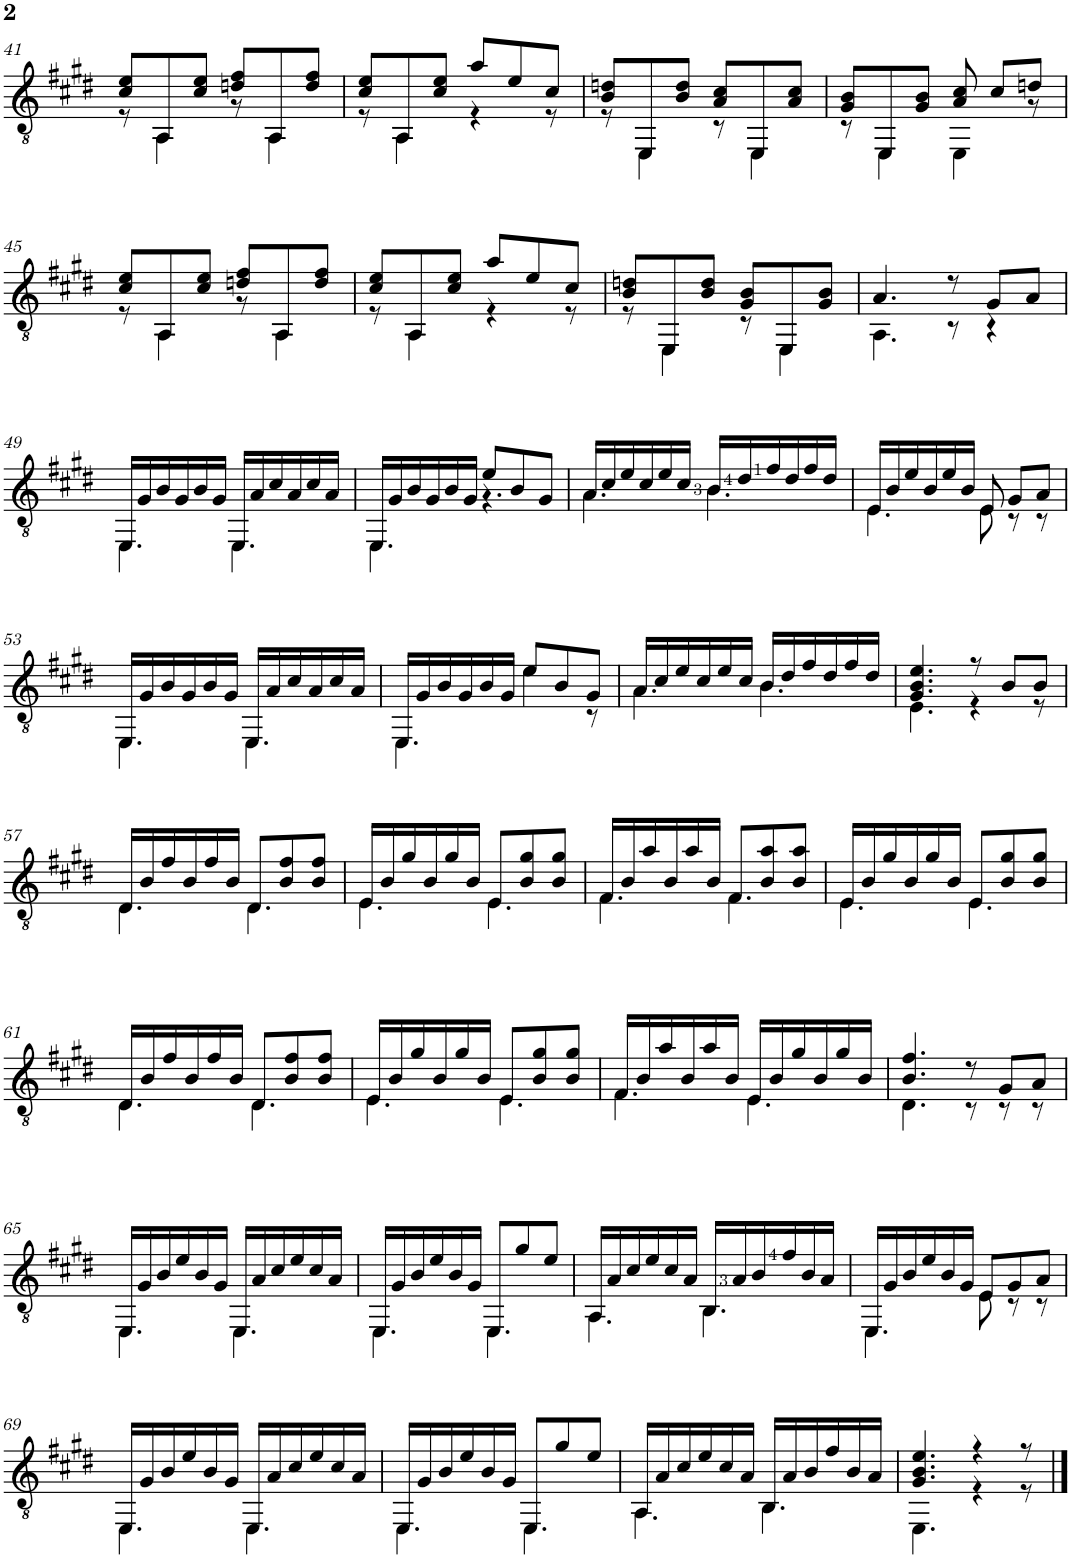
**kern
*part1
*staff1
*I"Classical Guitar
!!LO:PB:g=z
*clefGv2
*k[f#c#g#d#]
*E:
*M6/8
=41
*^
8c#/ 8e/L	8r
8AA/	4AA\
8c#/ 8e/J	.
8dn/ 8f#/L	8r
8AA/	4AA\
8d/ 8f#/J	.
=42	=42
8c#/ 8e/L	8r
8AA/	4AA\
8c#/ 8e/J	.
8a/L	4r
8e/	.
8c#/J	8r
=43	=43
8B/ 8dn/L	8r
8EE/	4EE\
8B/ 8d/J	.
8A/ 8c#/L	8r
8EE/	4EE\
8A/ 8c#/J	.
=44	=44
8G#/ 8B/L	8r
8EE/	4EE\
8G#/ 8B/J	.
8A/ 8c#/	4EE\
8c#/L	.
8dn/J	8r
!!LO:LB:g=z	!!
=45	=45
8c#/ 8e/L	8r
8AA/	4AA\
8c#/ 8e/J	.
8dn/ 8f#/L	8r
8AA/	4AA\
8d/ 8f#/J	.
=46	=46
8c#/ 8e/L	8r
8AA/	4AA\
8c#/ 8e/J	.
8a/L	4r
8e/	.
8c#/J	8r
=47	=47
8B/ 8dn/L	8r
8EE/	4EE\
8B/ 8d/J	.
8G#/ 8B/L	8r
8EE/	4EE\
8G#/ 8B/J	.
=48	=48
4.A/	4.AA\
8r	8r
8G#/L	4r
8A/J	.
!!LO:LB:g=z	!!
=49	=49
16EE/LL	4.EE\
16G#/	.
16B/	.
16G#/	.
16B/	.
16G#/JJ	.
16EE/LL	4.EE\
16A/	.
16c#/	.
16A/	.
16c#/	.
16A/JJ	.
=50	=50
16EE/LL	4.EE\
16G#/	.
16B/	.
16G#/	.
16B/	.
16G#/JJ	.
8e/L	4.r
8B/	.
8G#/J	.
=51	=51
16A/LL	4.A\
16c#/	.
16e/	.
16c#/	.
16e/	.
16c#/JJ	.
16B/LL	4.B\
16d#/	.
16f#/	.
16d#/	.
16f#/	.
16d#/JJ	.
=52	=52
16E/LL	4.E\
16B/	.
16e/	.
16B/	.
16e/	.
16B/JJ	.
8E/	8E\
8G#/L	8r
8A/J	8r
!!LO:LB:g=z	!!
=53	=53
16EE/LL	4.EE\
16G#/	.
16B/	.
16G#/	.
16B/	.
16G#/JJ	.
16EE/LL	4.EE\
16A/	.
16c#/	.
16A/	.
16c#/	.
16A/JJ	.
=54	=54
16EE/LL	4.EE\
16G#/	.
16B/	.
16G#/	.
16B/	.
16G#/JJ	.
8e/L	4e\
8B/	.
8G#/J	8r
=55	=55
16A/LL	4.A\
16c#/	.
16e/	.
16c#/	.
16e/	.
16c#/JJ	.
16B/LL	4.B\
16d#/	.
16f#/	.
16d#/	.
16f#/	.
16d#/JJ	.
=56	=56
4.G#/ 4.B/ 4.e/	4.E\
8r	4r
8B/L	.
8B/J	8r
!!LO:LB:g=z	!!
=57	=57
16D#/LL	4.D#\
16B/	.
16f#/	.
16B/	.
16f#/	.
16B/JJ	.
8D#/L	4.D#\
8B/ 8f#/	.
8B/ 8f#/J	.
=58	=58
16E/LL	4.E\
16B/	.
16g#/	.
16B/	.
16g#/	.
16B/JJ	.
8E/L	4.E\
8B/ 8g#/	.
8B/ 8g#/J	.
=59	=59
16F#/LL	4.F#\
16B/	.
16a/	.
16B/	.
16a/	.
16B/JJ	.
8F#/L	4.F#\
8B/ 8a/	.
8B/ 8a/J	.
=60	=60
16E/LL	4.E\
16B/	.
16g#/	.
16B/	.
16g#/	.
16B/JJ	.
8E/L	4.E\
8B/ 8g#/	.
8B/ 8g#/J	.
!!LO:LB:g=z	!!
=61	=61
16D#/LL	4.D#\
16B/	.
16f#/	.
16B/	.
16f#/	.
16B/JJ	.
8D#/L	4.D#\
8B/ 8f#/	.
8B/ 8f#/J	.
=62	=62
16E/LL	4.E\
16B/	.
16g#/	.
16B/	.
16g#/	.
16B/JJ	.
8E/L	4.E\
8B/ 8g#/	.
8B/ 8g#/J	.
=63	=63
16F#/LL	4.F#\
16B/	.
16a/	.
16B/	.
16a/	.
16B/JJ	.
16E/LL	4.E\
16B/	.
16g#/	.
16B/	.
16g#/	.
16B/JJ	.
=64	=64
4.B/ 4.f#/	4.D#\
8r	8r
8G#/L	8r
8A/J	8r
!!LO:LB:g=z	!!
=65	=65
16EE/LL	4.EE\
16G#/	.
16B/	.
16e/	.
16B/	.
16G#/JJ	.
16EE/LL	4.EE\
16A/	.
16c#/	.
16e/	.
16c#/	.
16A/JJ	.
=66	=66
16EE/LL	4.EE\
16G#/	.
16B/	.
16e/	.
16B/	.
16G#/JJ	.
8EE/L	4.EE\
8g#/	.
8e/J	.
=67	=67
16AA/LL	4.AA\
16A/	.
16c#/	.
16e/	.
16c#/	.
16A/JJ	.
16BB/LL	4.BB\
16A/	.
16B/	.
16f#/	.
16B/	.
16A/JJ	.
=68	=68
16EE/LL	4.EE\
16G#/	.
16B/	.
16e/	.
16B/	.
16G#/JJ	.
8E/L	8E\
8G#/	8r
8A/J	8r
!!LO:LB:g=z	!!
=69	=69
16EE/LL	4.EE\
16G#/	.
16B/	.
16e/	.
16B/	.
16G#/JJ	.
16EE/LL	4.EE\
16A/	.
16c#/	.
16e/	.
16c#/	.
16A/JJ	.
=70	=70
16EE/LL	4.EE\
16G#/	.
16B/	.
16e/	.
16B/	.
16G#/JJ	.
8EE/L	4.EE\
8g#/	.
8e/J	.
=71	=71
16AA/LL	4.AA\
16A/	.
16c#/	.
16e/	.
16c#/	.
16A/JJ	.
16BB/LL	4.BB\
16A/	.
16B/	.
16f#/	.
16B/	.
16A/JJ	.
=72	=72
4.G#/ 4.B/ 4.e/	4.EE\
4r	4r
8r	8r
*v	*v
==
*-
